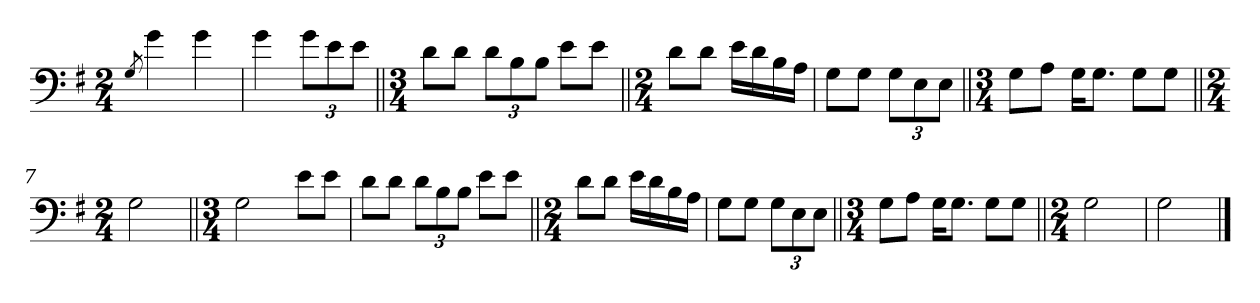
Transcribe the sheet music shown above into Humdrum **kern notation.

**kern
*part1
*staff1
*clefF4
*k[f#]
*G:
*M2/4
*MM58
=1
8qG/
4g\
4g\
=2
4g\
*Xbrackettup
12g\L
12e\
12e\J
=3||
*M3/4
8d\L
8d\J
12d\L
12B\
12B\J
8e\L
8e\J
=4||
*M2/4
8d\L
8d\J
16e\LL
16d\
16B\
16A\JJ
=5
8G\L
8G\J
12G\L
12E\
12E\J
=6||
*M3/4
8G\L
8A\J
16G\KL
8.G\J
8G\L
8G\J
=7||
*M2/4
2G\
!!LO:LB:g=z
=8||
*M3/4
2G\
8e\L
8e\J
=9
8d\L
8d\J
12d\L
12B\
12B\J
8e\L
8e\J
=10||
*M2/4
8d\L
8d\J
16e\LL
16d\
16B\
16A\JJ
=11
8G\L
8G\J
12G\L
12E\
12E\J
=12||
*M3/4
8G\L
8A\J
16G\KL
8.G\J
8G\L
8G\J
=13||
*M2/4
2G\
=14
2G\
==
*-
